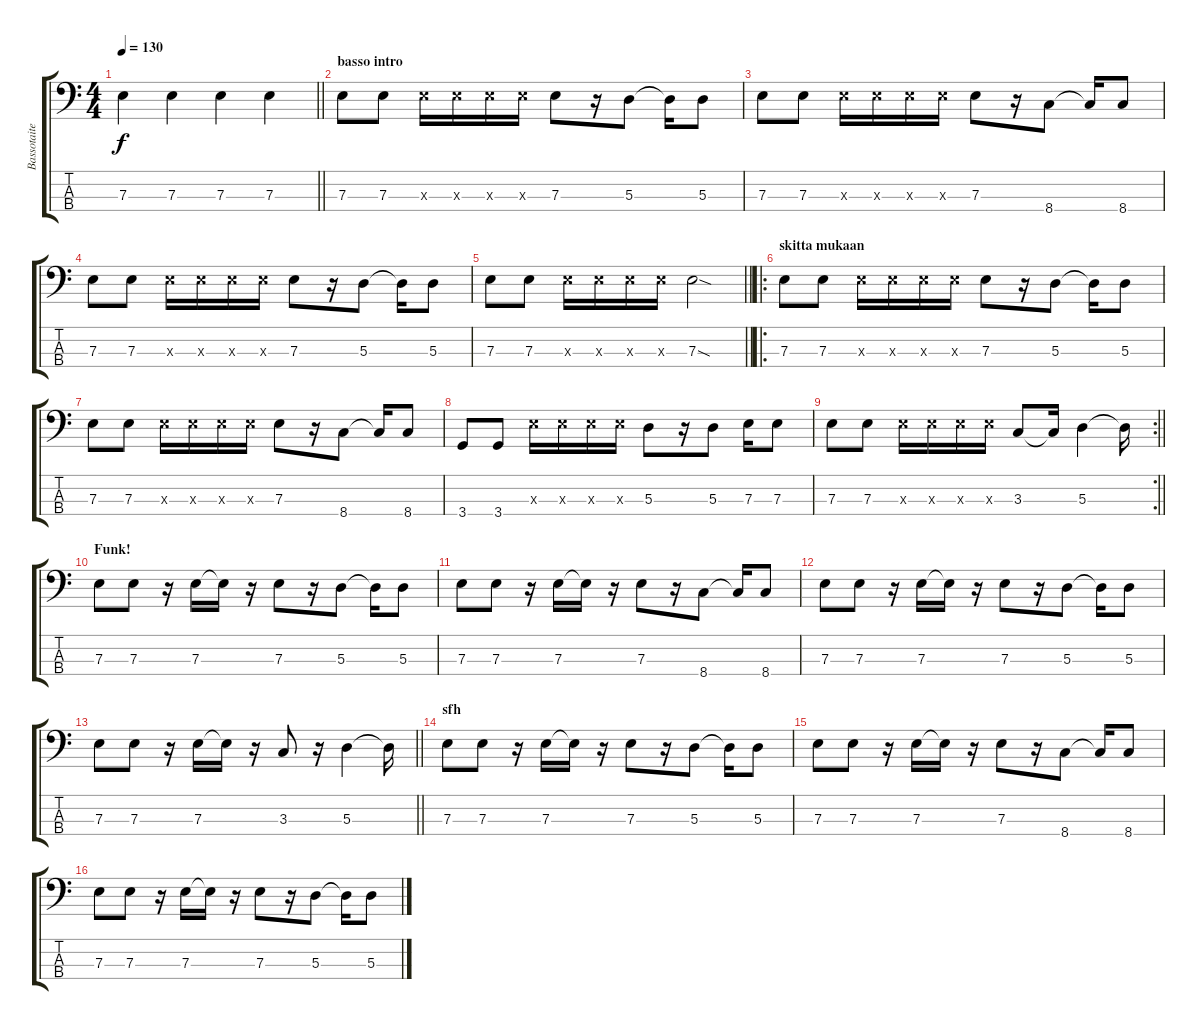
\track ("Bassotaiteilija" "Bassotaite") {instrument electricbassfinger}
\staff {score tabs}
\tuning (G2 D2 A1 E1) {hide}
\ts (4 4)
\tempo 130
\clef f4
\barLineRight lightlight
\ks c
7.3.4{dy f instrument electricbassfinger} 7.3.4 7.3.4 7.3.4 |
\section ("" "basso intro")
7.3.8 7.3.8 7.3{x}.16 7.3{x}.16 7.3{x}.16 7.3{x}.16 7.3.8 r.16 5.3.8 5.3{t}.16 5.3.8 |
7.3.8 7.3.8 7.3{x}.16 7.3{x}.16 7.3{x}.16 7.3{x}.16 7.3.8 r.16 8.4.8 8.4{t}.16 8.4.8 |
7.3.8 7.3.8 7.3{x}.16 7.3{x}.16 7.3{x}.16 7.3{x}.16 7.3.8 r.16 5.3.8 5.3{t}.16 5.3.8 |
\barLineRight lightlight
7.3.8 7.3.8 7.3{x}.16 7.3{x}.16 7.3{x}.16 7.3{x}.16 7.3{sod}.2 |
\ro
\section ("" "skitta mukaan")
7.3.8 7.3.8 7.3{x}.16 7.3{x}.16 7.3{x}.16 7.3{x}.16 7.3.8 r.16 5.3.8 5.3{t}.16 5.3.8 |
7.3.8 7.3.8 7.3{x}.16 7.3{x}.16 7.3{x}.16 7.3{x}.16 7.3.8 r.16 8.4.8 8.4{t}.16 8.4.8 |
3.4.8 3.4.8 7.3{x}.16 7.3{x}.16 7.3{x}.16 7.3{x}.16 5.3.8 r.16 5.3.8 7.3.16 7.3.8 |
\rc 2
\barLineRight lightlight
7.3.8 7.3.8 7.3{x}.16 7.3{x}.16 7.3{x}.16 7.3{x}.16 3.3.8 3.3{t}.16 5.3.4 5.3{t}.16 |
\section ("" "Funk!")
7.3.8 7.3.8 r.16 7.3.16 7.3{t}.16 r.16 7.3.8 r.16 5.3.8 5.3{t}.16 5.3.8 |
7.3.8 7.3.8 r.16 7.3.16 7.3{t}.16 r.16 7.3.8 r.16 8.4.8 8.4{t}.16 8.4.8 |
7.3.8 7.3.8 r.16 7.3.16 7.3{t}.16 r.16 7.3.8 r.16 5.3.8 5.3{t}.16 5.3.8 |
\barLineRight lightlight
7.3.8 7.3.8 r.16 7.3.16 7.3{t}.16 r.16 3.3.8 r.16 5.3.4 5.3{t}.16 |
\section ("" "sfh")
7.3.8 7.3.8 r.16 7.3.16 7.3{t}.16 r.16 7.3.8 r.16 5.3.8 5.3{t}.16 5.3.8 |
7.3.8 7.3.8 r.16 7.3.16 7.3{t}.16 r.16 7.3.8 r.16 8.4.8 8.4{t}.16 8.4.8 |
7.3.8 7.3.8 r.16 7.3.16 7.3{t}.16 r.16 7.3.8 r.16 5.3.8 5.3{t}.16 5.3.8
